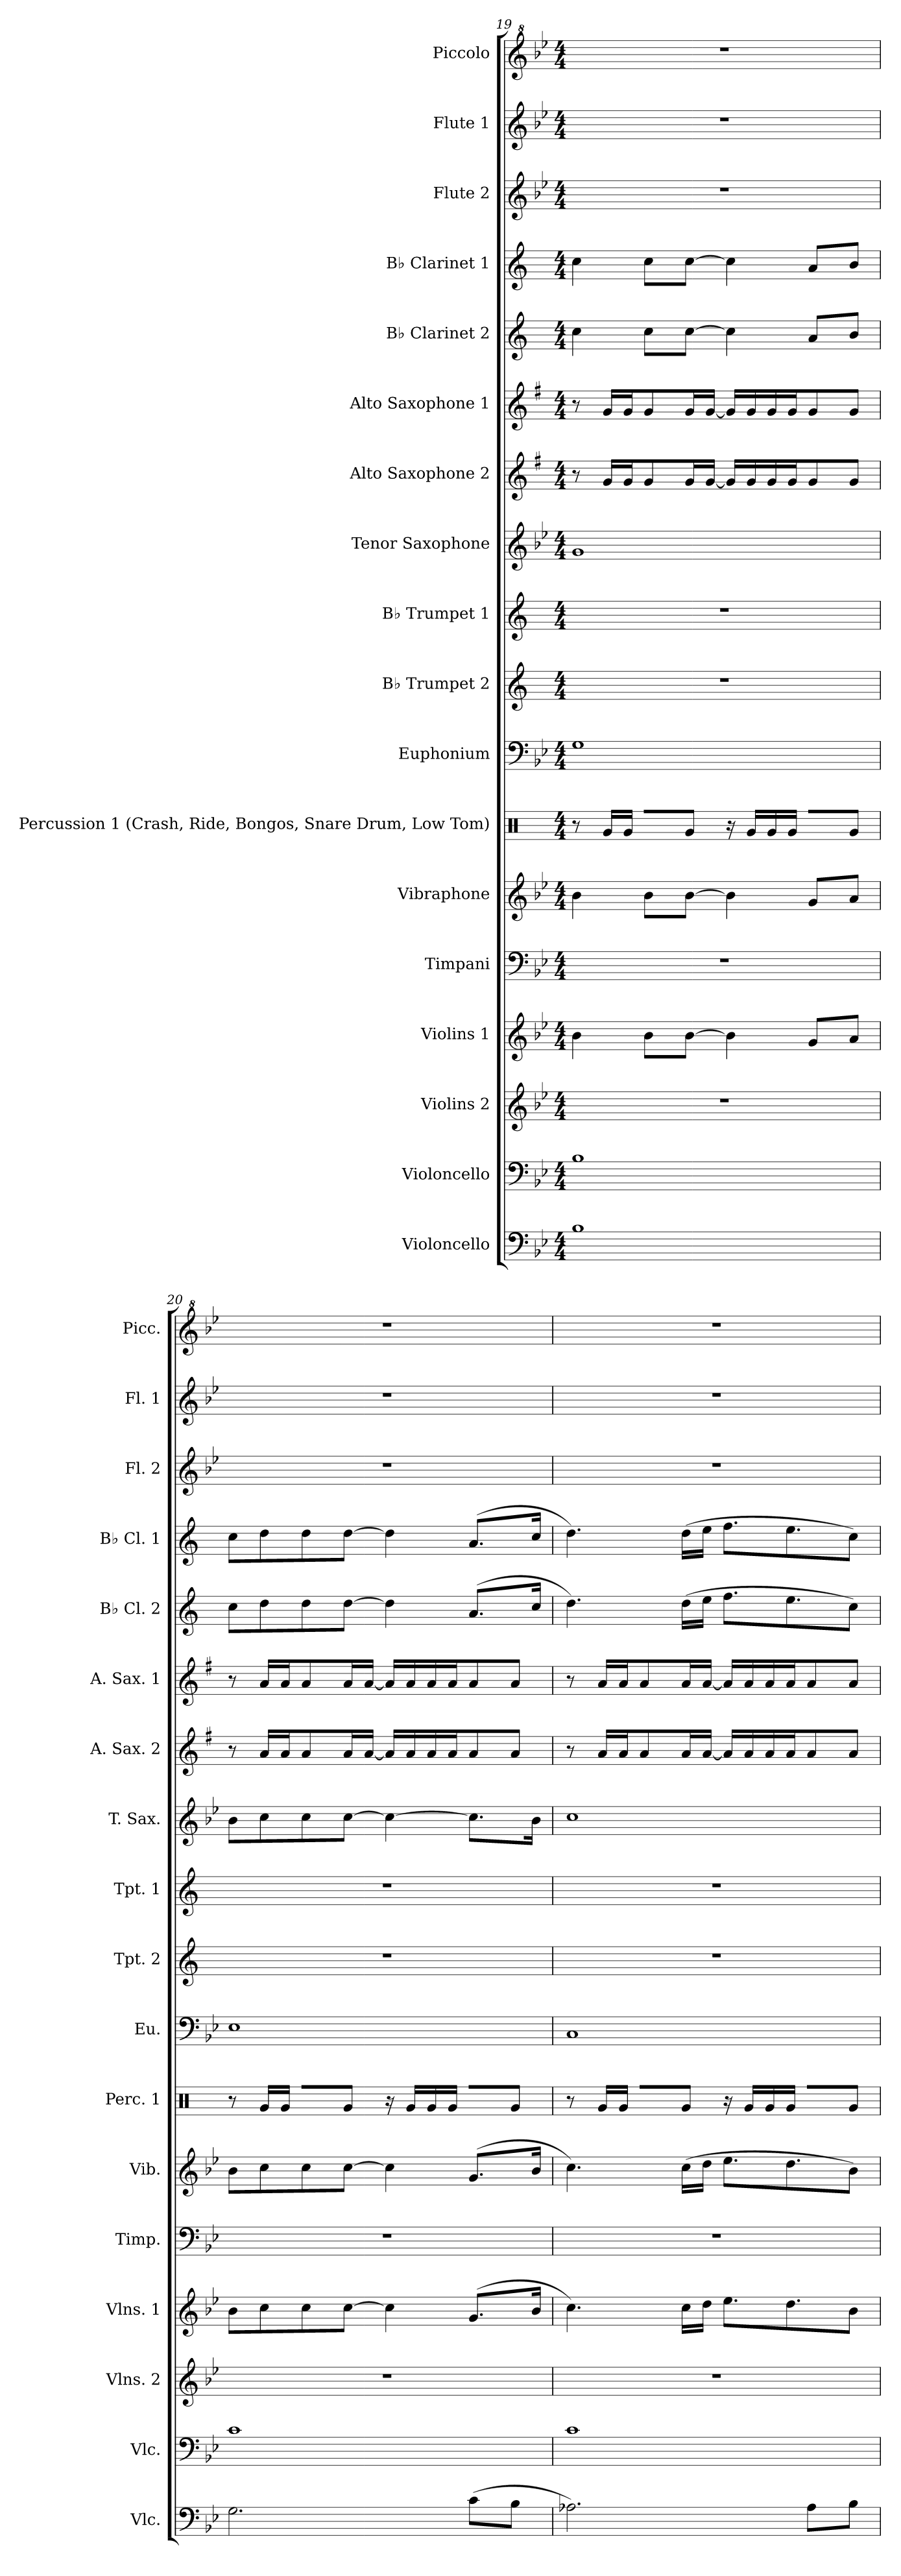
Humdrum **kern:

**kern	**kern	**kern	**kern	**kern	**kern	**kern	**kern	**kern	**kern	**kern	**kern	**kern	**kern	**kern	**kern	**kern	**kern
*part18	*part17	*part16	*part15	*part14	*part13	*part12	*part11	*part10	*part9	*part8	*part7	*part6	*part5	*part4	*part3	*part2	*part1
*staff18	*staff17	*staff16	*staff15	*staff14	*staff13	*staff12	*staff11	*staff10	*staff9	*staff8	*staff7	*staff6	*staff5	*staff4	*staff3	*staff2	*staff1
*I"Violoncello	*I"Violoncello	*I"Violins 2	*I"Violins 1	*I"Timpani	*I"Vibraphone	*I"Percussion 1  (Crash, Ride, Bongos,  Snare Drum, Low Tom)	*I"Euphonium	*I"B♭ Trumpet 2	*I"B♭ Trumpet 1	*I"Tenor Saxophone	*I"Alto Saxophone 2	*I"Alto Saxophone 1	*I"B♭ Clarinet 2	*I"B♭ Clarinet 1	*I"Flute 2	*I"Flute 1	*I"Piccolo
*I'Vlc.	*I'Vlc.	*I'Vlns. 2	*I'Vlns. 1	*I'Timp.	*I'Vib.	*I'Perc. 1	*I'Eu.	*I'Tpt. 2	*I'Tpt. 1	*I'T. Sax.	*I'A. Sax. 2	*I'A. Sax. 1	*I'B♭ Cl. 2	*I'B♭ Cl. 1	*I'Fl. 2	*I'Fl. 1	*I'Picc.
*clefF4	*clefF4	*clefG2	*clefG2	*clefF4	*clefG2	*clefX	*clefF4	*clefG2	*clefG2	*clefG2	*clefG2	*clefG2	*clefG2	*clefG2	*clefG2	*clefG2	*clefG^2
*	*	*	*	*	*	*	*	*ITrd1c2	*ITrd1c2	*ITrd8c14	*ITrd5c9	*ITrd5c9	*ITrd1c2	*ITrd1c2	*	*	*ITrd-7c-12
*k[b-e-]	*k[b-e-]	*k[b-e-]	*k[b-e-]	*k[b-e-]	*k[b-e-]	*k[]	*k[b-e-]	*k[b-e-]	*k[b-e-]	*k[b-e-]	*k[b-e-]	*k[b-e-]	*k[b-e-]	*k[b-e-]	*k[b-e-]	*k[b-e-]	*k[b-e-]
*B-:	*B-:	*B-:	*B-:	*B-:	*B-:	*C:	*B-:	*B-:	*B-:	*B-:	*B-:	*B-:	*B-:	*B-:	*B-:	*B-:	*B-:
*M4/4	*M4/4	*M4/4	*M4/4	*M4/4	*M4/4	*M4/4	*M4/4	*M4/4	*M4/4	*M4/4	*M4/4	*M4/4	*M4/4	*M4/4	*M4/4	*M4/4	*M4/4
=19	=19	=19	=19	=19	=19	=19	=19	=19	=19	=19	=19	=19	=19	=19	=19	=19	=19
1B-	1B-	1r	4b-\	1r	4b-\	8r	1G	1r	1r	1G	8r	8r	4b-\	4b-\	1r	1r	1r
.	.	.	.	.	.	16Rg/LL	.	.	.	.	16B-/LL	16B-/LL	.	.	.	.	.
.	.	.	.	.	.	16Rg/JJ	.	.	.	.	16B-/J	16B-/J	.	.	.	.	.
.	.	.	8b-\L	.	8b-\L	16R/LL	.	.	.	.	8B-/	8B-/	8b-\L	8b-\L	.	.	.
.	.	.	.	.	.	16R/J	.	.	.	.	.	.	.	.	.	.	.
.	.	.	[8b-\J	.	[8b-\J	8Rg/J	.	.	.	.	16B-/L	16B-/L	[8b-\J	[8b-\J	.	.	.
.	.	.	.	.	.	.	.	.	.	.	[16B-/JJ	[16B-/JJ	.	.	.	.	.
.	.	.	4b-\]	.	4b-\]	16r	.	.	.	.	16B-/LL]	16B-/LL]	4b-\]	4b-\]	.	.	.
.	.	.	.	.	.	16Rg/LL	.	.	.	.	16B-/	16B-/	.	.	.	.	.
.	.	.	.	.	.	16Rg/	.	.	.	.	16B-/	16B-/	.	.	.	.	.
.	.	.	.	.	.	16Rg/JJ	.	.	.	.	16B-/J	16B-/J	.	.	.	.	.
.	.	.	8g/L	.	8g/L	16R/LL	.	.	.	.	8B-/	8B-/	8g/L	8g/L	.	.	.
.	.	.	.	.	.	16R/J	.	.	.	.	.	.	.	.	.	.	.
.	.	.	8a/J	.	8a/J	8Rg/J	.	.	.	.	8B-/J	8B-/J	8a/J	8a/J	.	.	.
!!LO:PB:g=z
=20	=20	=20	=20	=20	=20	=20	=20	=20	=20	=20	=20	=20	=20	=20	=20	=20	=20
2.G\	1c	1r	8b-\L	1r	8b-\L	8r	1E-	1r	1r	8B-\L	8r	8r	8b-\L	8b-\L	1r	1r	1r
.	.	.	8cc\	.	8cc\	16Rg/LL	.	.	.	8c\	16c/LL	16c/LL	8cc\	8cc\	.	.	.
.	.	.	.	.	.	16Rg/JJ	.	.	.	.	16c/J	16c/J	.	.	.	.	.
.	.	.	8cc\	.	8cc\	16R/LL	.	.	.	8c\	8c/	8c/	8cc\	8cc\	.	.	.
.	.	.	.	.	.	16R/J	.	.	.	.	.	.	.	.	.	.	.
.	.	.	[8cc\J	.	[8cc\J	8Rg/J	.	.	.	[8c\J	16c/L	16c/L	[8cc\J	[8cc\J	.	.	.
.	.	.	.	.	.	.	.	.	.	.	[16c/JJ	[16c/JJ	.	.	.	.	.
.	.	.	4cc\]	.	4cc\]	16r	.	.	.	4c\_	16c/LL]	16c/LL]	4cc\]	4cc\]	.	.	.
.	.	.	.	.	.	16Rg/LL	.	.	.	.	16c/	16c/	.	.	.	.	.
.	.	.	.	.	.	16Rg/	.	.	.	.	16c/	16c/	.	.	.	.	.
.	.	.	.	.	.	16Rg/JJ	.	.	.	.	16c/J	16c/J	.	.	.	.	.
(8c\L	.	.	(8.g/L	.	(8.g/L	16R/LL	.	.	.	8.c\L]	8c/	8c/	(8.g/L	(8.g/L	.	.	.
.	.	.	.	.	.	16R/J	.	.	.	.	.	.	.	.	.	.	.
8B-\J	.	.	.	.	.	8Rg/J	.	.	.	.	8c/J	8c/J	.	.	.	.	.
.	.	.	16b-/Jk	.	16b-/Jk	.	.	.	.	16B-\Jk	.	.	16b-/Jk	16b-/Jk	.	.	.
=21	=21	=21	=21	=21	=21	=21	=21	=21	=21	=21	=21	=21	=21	=21	=21	=21	=21
2.A-X\)	1c	1r	4.cc\)	1r	4.cc\)	8r	1C	1r	1r	1c	8r	8r	4.cc\)	4.cc\)	1r	1r	1r
.	.	.	.	.	.	16Rg/LL	.	.	.	.	16c/LL	16c/LL	.	.	.	.	.
.	.	.	.	.	.	16Rg/JJ	.	.	.	.	16c/J	16c/J	.	.	.	.	.
.	.	.	.	.	.	16R/LL	.	.	.	.	8c/	8c/	.	.	.	.	.
.	.	.	.	.	.	16R/J	.	.	.	.	.	.	.	.	.	.	.
.	.	.	16cc\LL	.	(16cc\LL	8Rg/J	.	.	.	.	16c/L	16c/L	(16cc\LL	(16cc\LL	.	.	.
.	.	.	16dd\JJ	.	16dd\JJ	.	.	.	.	.	[16c/JJ	[16c/JJ	16dd\JJ	16dd\JJ	.	.	.
.	.	.	8.ee-\L	.	8.ee-\L	16r	.	.	.	.	16c/LL]	16c/LL]	8.ee-\L	8.ee-\L	.	.	.
.	.	.	.	.	.	16Rg/LL	.	.	.	.	16c/	16c/	.	.	.	.	.
.	.	.	.	.	.	16Rg/	.	.	.	.	16c/	16c/	.	.	.	.	.
.	.	.	8.dd\	.	8.dd\	16Rg/JJ	.	.	.	.	16c/J	16c/J	8.dd\	8.dd\	.	.	.
8A-\L	.	.	.	.	.	16R/LL	.	.	.	.	8c/	8c/	.	.	.	.	.
.	.	.	.	.	.	16R/J	.	.	.	.	.	.	.	.	.	.	.
8B-\J	.	.	8b-\J	.	8b-\J)	8Rg/J	.	.	.	.	8c/J	8c/J	8b-\J)	8b-\J)	.	.	.
=	=	=	=	=	=	=	=	=	=	=	=	=	=	=	=	=	=
*-	*-	*-	*-	*-	*-	*-	*-	*-	*-	*-	*-	*-	*-	*-	*-	*-	*-
